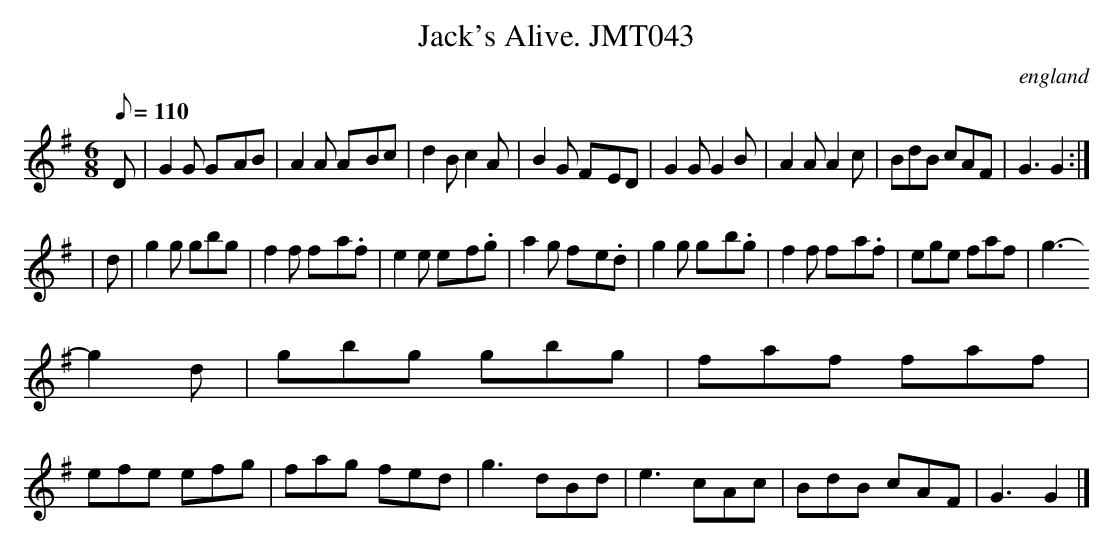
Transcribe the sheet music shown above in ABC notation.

X:1
T:Jack's Alive. JMT043
O:england
M:6/8
L:1/8
Q:110
K:G
D|G2G G-AB|A2A A-Bc|d2Bc2A|B2G F-ED|G2G G2B|A2AA2c|BdB cAF|G3G2:|
|d|g2g gbg|f2f f-a.f|e2e e-f.g|a2g f-e.d|g2g g-b.g|f2f f-a.f|ege faf|g3
-g2d|gbg gbg|faf faf|
efe efg|fag fed|g3dBd|e3cAc|BdB cAF|G3G2|]
